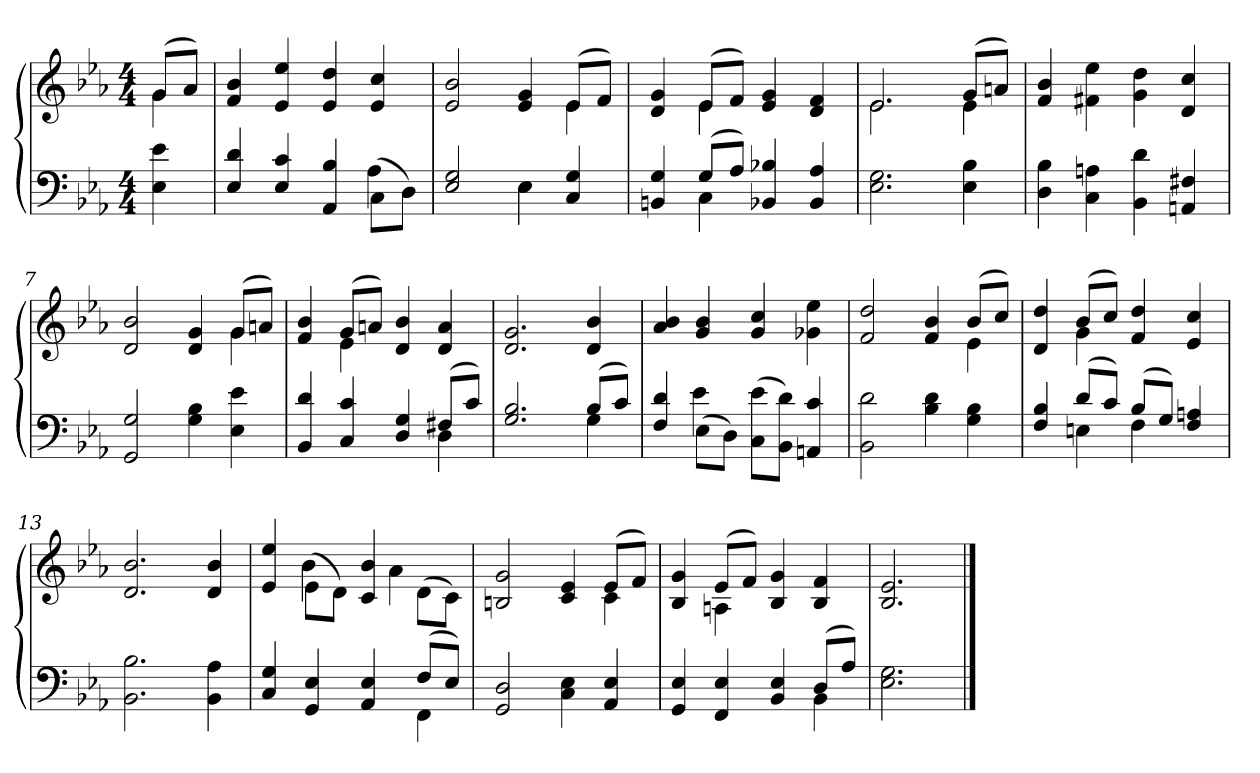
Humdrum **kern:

**kern	**kern
*part2	*part1
*staff2	*staff1
*clefF4	*clefG2
*k[b-e-a-]	*k[b-e-a-]
*E-:	*E-:
*M4/4	*M4/4
=1	=1
*	*^
4E-\ 4e-\	(>8g/L	4g\
.	8a-/J)	.
*	*v	*v
=2	=2
*^	*
4E-/ 4d/	2.ryy	4f/ 4b-/
4E-/ 4c/	.	4e-/ 4ee-/
4AA-/ 4B-/	.	4e-/ 4dd/
(<8C\L	4A-\	4e-/ 4cc/
8D\J)	.	.
=3	=3	=3
*	*	*^
2E-/ 2G/	2ryy	2e-/ 2b-/	2.ryy
4E-\	4E-\	4e-/ 4g/	.
4C/ 4G/	4ryy	(>8e-/L	4e-\
.	.	8f/J)	.
=4	=4	=4	=4
4BBn/ 4G/	4ryy	4d/ 4g/	4ryy
(>8G/L	4C\	(>8e-/L	4e-\
8A-/J)	.	8f/J)	.
4BB-X/ 4B-X/	2ryy	4e-/ 4g/	2ryy
4BB-/ 4A-/	.	4d/ 4f/	.
*v	*v	*	*
=5	=5	=5
2.E-\ 2.G\	2.e-/	2.e-\
4E-\ 4B-\	(>8g/L	4e-\
.	8an/J)	.
*	*v	*v
=6	=6
4D\ 4B-\	4f/ 4b-/
4C\ 4An\	4f#X\ 4ee-\
4BB-\ 4d\	4g\ 4dd\
4AAn/ 4F#X/	4d/ 4cc/
!!LO:LB:g=z
=7	=7
*	*^
2GG/ 2G/	2d/ 2b-/	2.ryy
4G\ 4B-\	4d/ 4g/	.
4E-\ 4e-\	(>8g/L	4g\
.	8an/J)	.
=8	=8	=8
*^	*	*
4BB-/ 4d/	2.ryy	4f/ 4b-/	4ryy
4C/ 4c/	.	(>8g/L	4e-\
.	.	8an/J)	.
4D/ 4G/	.	4d/ 4b-/	2ryy
(>8F#X/L	4D\	4d/ 4a/	.
8c/J)	.	.	.
*	*	*v	*v
=9	=9	=9
2.G/ 2.B-/	2.ryy	2.d/ 2.g/
(>8B-/L	4G\	4d/ 4b-/
8c/J)	.	.
=10	=10	=10
4F/ 4d/	4ryy	4a-/ 4b-/
(<8E-\L	4e-\	4g/ 4b-/
8D\J)	.	.
(<8C\ 8e-\L	2ryy	4g/ 4cc/
8BB-\ 8d\J)	.	.
4AAn/ 4c/	.	4g-X\ 4ee-\
*v	*v	*
=11	=11
*	*^
2BB-\ 2d\	2f/ 2dd/	2.ryy
4B-\ 4d\	4f/ 4b-/	.
4G\ 4B-\	(>8b-/L	4e-\
.	8cc/J)	.
!!LO:LB:g=z	!!
=12	=12	=12
*^	*	*
4F/ 4B-/	4ryy	4d/ 4dd/	4ryy
(>8d/L	4En\	(>8b-/L	4g\
8c/J)	.	8cc/J)	.
(>8B-/L	4F\	4f/ 4dd/	2ryy
8G/J)	.	.	.
4F/ 4An/	4ryy	4e-/ 4cc/	.
*v	*v	*	*
*	*v	*v
=13	=13
2.BB-\ 2.B-\	2.d/ 2.b-/
4BB-\ 4A-\	4d/ 4b-/
=14	=14
*^	*^
4C/ 4G/	2.ryy	4e-/ 4ee-/	4ryy
4GG/ 4E-/	.	(<8e-\L	4b-\
.	.	8d\J)	.
4AA-/ 4E-/	.	4c/ 4b-/	8ryy
.	.	.	4a-\
(>8F/L	4FF\	(<8d\L	.
8E-/J)	.	8c\J)	8ryy
*v	*v	*	*
=15	=15	=15
2GG/ 2D/	2Bn/ 2g/	2.ryy
4C\ 4E-\	4c/ 4e-/	.
4AA-/ 4E-/	(>8e-/L	4c\
.	8f/J)	.
=16	=16	=16
*^	*	*
4GG/ 4E-/	2.ryy	4B-/ 4g/	4ryy
4FF/ 4E-/	.	(>8e-/L	4An\
.	.	8f/J)	.
4BB-/ 4E-/	.	4B-/ 4g/	2ryy
(>8D/L	4BB-\	4B-/ 4f/	.
8A-/J)	.	.	.
*v	*v	*	*
*	*v	*v
=17	=17
2.E-\ 2.G\	2.B-/ 2.e-/
==	==
*-	*-
